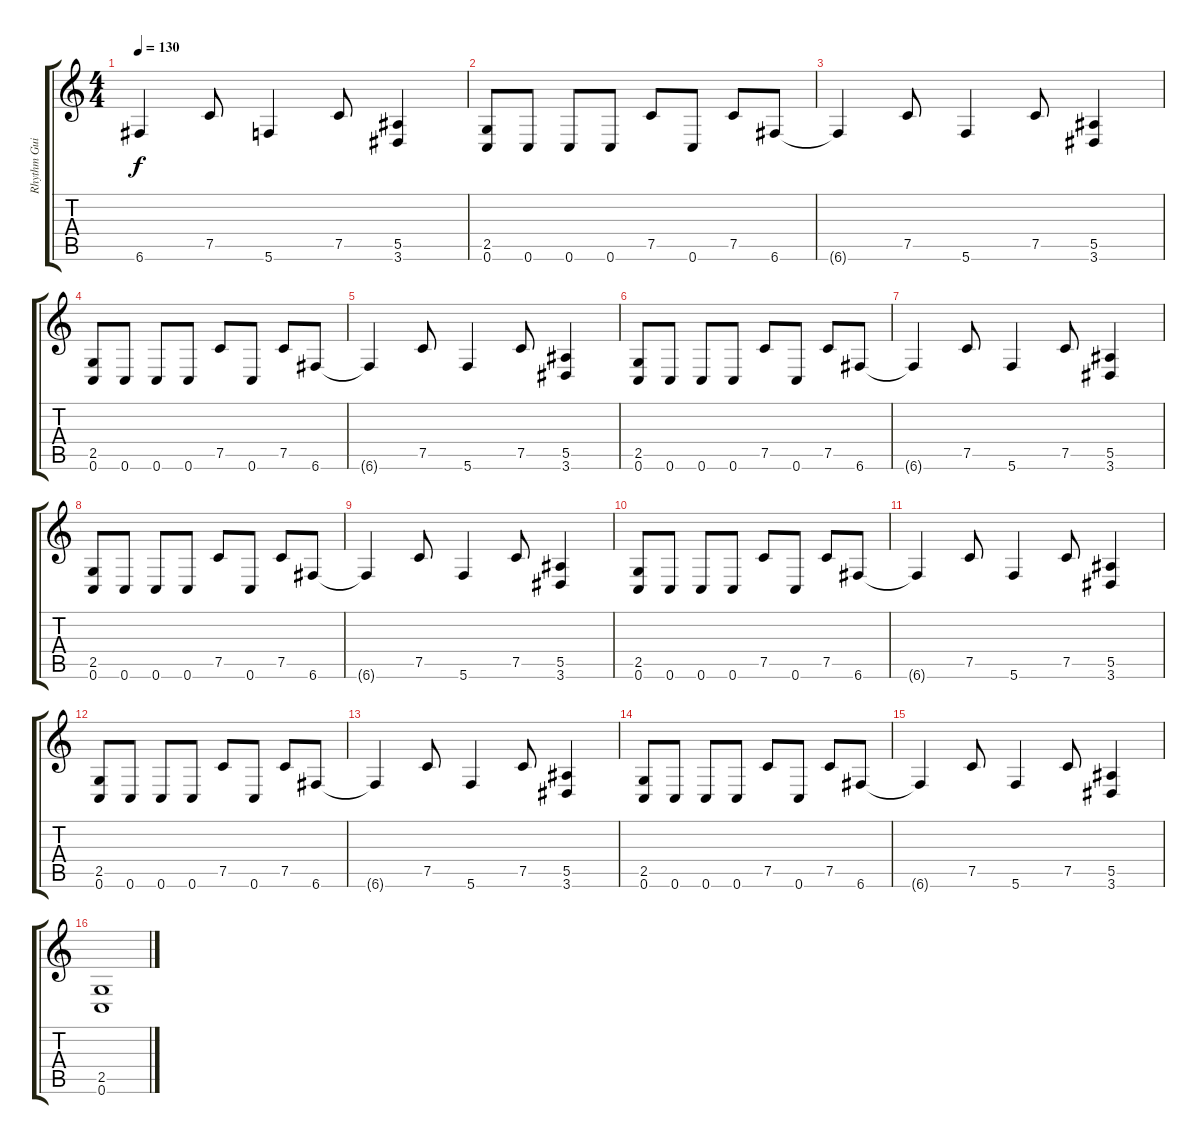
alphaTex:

\track ("Rhythm Guitar" "Rhythm Gui") {instrument distortionguitar}
\staff {score tabs}
\tuning (C4 G3 Eb3 Bb2 F2 C2) {hide}
\ts (4 4)
\tempo 130
\clef g2
\ks c
6.6{t}.4{dy f} 7.5.8 5.6.4 7.5.8 (5.5 3.6).4 |
(2.5 0.6).8 0.6.8 0.6.8 0.6.8 7.5.8 0.6.8 7.5.8 6.6.8 |
6.6{t}.4 7.5.8 5.6.4 7.5.8 (5.5 3.6).4 |
(2.5 0.6).8 0.6.8 0.6.8 0.6.8 7.5.8 0.6.8 7.5.8 6.6.8 |
6.6{t}.4 7.5.8 5.6.4 7.5.8 (5.5 3.6).4 |
(2.5 0.6).8 0.6.8 0.6.8 0.6.8 7.5.8 0.6.8 7.5.8 6.6.8 |
6.6{t}.4 7.5.8 5.6.4 7.5.8 (5.5 3.6).4 |
(2.5 0.6).8 0.6.8 0.6.8 0.6.8 7.5.8 0.6.8 7.5.8 6.6.8 |
6.6{t}.4 7.5.8 5.6.4 7.5.8 (5.5 3.6).4 |
(2.5 0.6).8 0.6.8 0.6.8 0.6.8 7.5.8 0.6.8 7.5.8 6.6.8 |
6.6{t}.4 7.5.8 5.6.4 7.5.8 (5.5 3.6).4 |
(2.5 0.6).8 0.6.8 0.6.8 0.6.8 7.5.8 0.6.8 7.5.8 6.6.8 |
6.6{t}.4 7.5.8 5.6.4 7.5.8 (5.5 3.6).4 |
(2.5 0.6).8 0.6.8 0.6.8 0.6.8 7.5.8 0.6.8 7.5.8 6.6.8 |
6.6{t}.4 7.5.8 5.6.4 7.5.8 (5.5 3.6).4 |
(2.5 0.6).1
